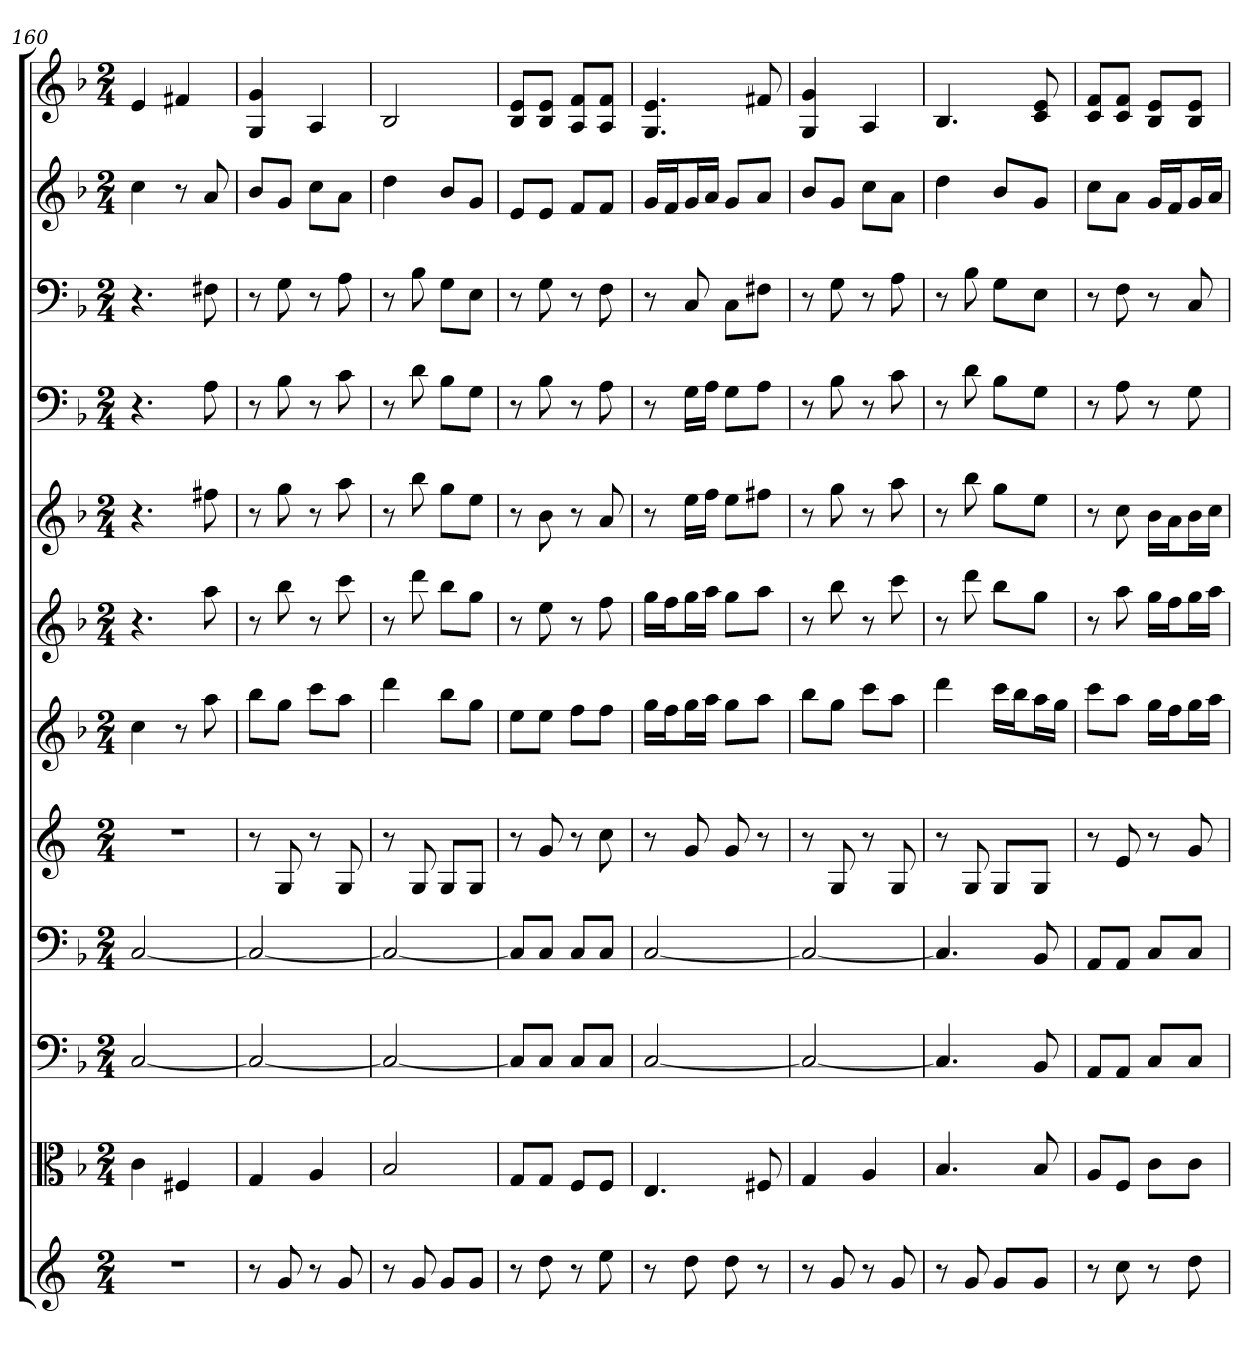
**kern	**kern	**kern	**kern	**kern	**kern	**kern	**kern	**kern	**kern	**kern	**kern
*part12	*part11	*part10	*part9	*part8	*part7	*part6	*part5	*part4	*part3	*part2	*part1
*staff12	*staff11	*staff10	*staff9	*staff8	*staff7	*staff6	*staff5	*staff4	*staff3	*staff2	*staff1
*	*clefC3	*clefF4	*clefF4	*	*	*	*	*clefF4	*clefF4	*	*
*k[]	*k[b-]	*k[b-]	*k[b-]	*k[]	*k[b-]	*k[b-]	*k[b-]	*k[b-]	*k[b-]	*k[b-]	*k[b-]
*M2/4	*M2/4	*M2/4	*M2/4	*M2/4	*M2/4	*M2/4	*M2/4	*M2/4	*M2/4	*M2/4	*M2/4
=160	=160	=160	=160	=160	=160	=160	=160	=160	=160	=160	=160
2r	4c	[2C	[2C	2r	4cc	4.r	4.r	4.r	4.r	4cc	4e
.	4F#X	.	.	.	8r	.	.	.	.	8r	4f#X
.	.	.	.	.	8aa	8aa	8ff#X	8A	8F#X	8a	.
=161	=161	=161	=161	=161	=161	=161	=161	=161	=161	=161	=161
8r	4G	2C_	2C_	8r	8bb-L	8r	8r	8r	8r	8b-L	4G 4g
8g	.	.	.	8G	8ggJ	8bb-	8gg	8B-	8G	8gJ	.
8r	4A	.	.	8r	8cccL	8r	8r	8r	8r	8ccL	4A
8g	.	.	.	8G	8aaJ	8ccc	8aa	8c	8A	8aJ	.
=162	=162	=162	=162	=162	=162	=162	=162	=162	=162	=162	=162
8r	2B-	2C_	2C_	8r	4ddd	8r	8r	8r	8r	4dd	2B-
8g	.	.	.	8G	.	8ddd	8bb-	8d	8B-	.	.
8gL	.	.	.	8GL	8bb-L	8bb-L	8ggL	8B-\L	8G\L	8b-L	.
8gJ	.	.	.	8GJ	8ggJ	8ggJ	8eeJ	8G\J	8E\J	8gJ	.
=163	=163	=163	=163	=163	=163	=163	=163	=163	=163	=163	=163
8r	8G/L	8C/L]	8C/L]	8r	8eeL	8r	8r	8r	8r	8eL	8B- 8eL
8dd	8G/J	8C/J	8C/J	8g	8eeJ	8ee	8b-	8B-	8G	8eJ	8B- 8eJ
8r	8F/L	8C/L	8C/L	8r	8ffL	8r	8r	8r	8r	8fL	8A 8fL
8ee	8F/J	8C/J	8C/J	8cc	8ffJ	8ff	8a	8A	8F	8fJ	8A 8fJ
=164	=164	=164	=164	=164	=164	=164	=164	=164	=164	=164	=164
8r	4.E	[2C	[2C	8r	16ggLL	16ggLL	8r	8r	8r	16gLL	4.G 4.e
.	.	.	.	.	16ffJ	16ffJ	.	.	.	16fJ	.
8dd	.	.	.	8g	16ggL	16ggL	16eeLL	16G\LL	8C	16gL	.
.	.	.	.	.	16aaJJ	16aaJJ	16ffJJ	16A\JJ	.	16aJJ	.
8dd	.	.	.	8g	8ggL	8ggL	8eeL	8G\L	8C\L	8gL	.
8r	8F#X	.	.	8r	8aaJ	8aaJ	8ff#XJ	8A\J	8F#X\J	8aJ	8f#X
=165	=165	=165	=165	=165	=165	=165	=165	=165	=165	=165	=165
8r	4G	2C_	2C_	8r	8bb-L	8r	8r	8r	8r	8b-L	4G 4g
8g	.	.	.	8G	8ggJ	8bb-	8gg	8B-	8G	8gJ	.
8r	4A	.	.	8r	8cccL	8r	8r	8r	8r	8ccL	4A
8g	.	.	.	8G	8aaJ	8ccc	8aa	8c	8A	8aJ	.
=166	=166	=166	=166	=166	=166	=166	=166	=166	=166	=166	=166
8r	4.B-	4.C]	4.C]	8r	4ddd	8r	8r	8r	8r	4dd	4.B-
8g	.	.	.	8G	.	8ddd	8bb-	8d	8B-	.	.
8gL	.	.	.	8GL	16cccLL	8bb-L	8ggL	8B-\L	8G\L	8b-L	.
.	.	.	.	.	16bb-J	.	.	.	.	.	.
8gJ	8B-	8BB-	8BB-	8GJ	16aaL	8ggJ	8eeJ	8G\J	8E\J	8gJ	8c 8e
.	.	.	.	.	16ggJJ	.	.	.	.	.	.
=167	=167	=167	=167	=167	=167	=167	=167	=167	=167	=167	=167
8r	8A/L	8AA/L	8AA/L	8r	8cccL	8r	8r	8r	8r	8ccL	8c 8fL
8cc	8F/J	8AA/J	8AA/J	8e	8aaJ	8aa	8cc	8A	8F	8aJ	8c 8fJ
8r	8c\L	8C/L	8C/L	8r	16ggLL	16ggLL	16b-LL	8r	8r	16gLL	8B- 8eL
.	.	.	.	.	16ffJ	16ffJ	16aJ	.	.	16fJ	.
8dd	8c\J	8C/J	8C/J	8g	16ggL	16ggL	16b-L	8G	8C	16gL	8B- 8eJ
.	.	.	.	.	16aaJJ	16aaJJ	16ccJJ	.	.	16aJJ	.
=	=	=	=	=	=	=	=	=	=	=	=
*-	*-	*-	*-	*-	*-	*-	*-	*-	*-	*-	*-
